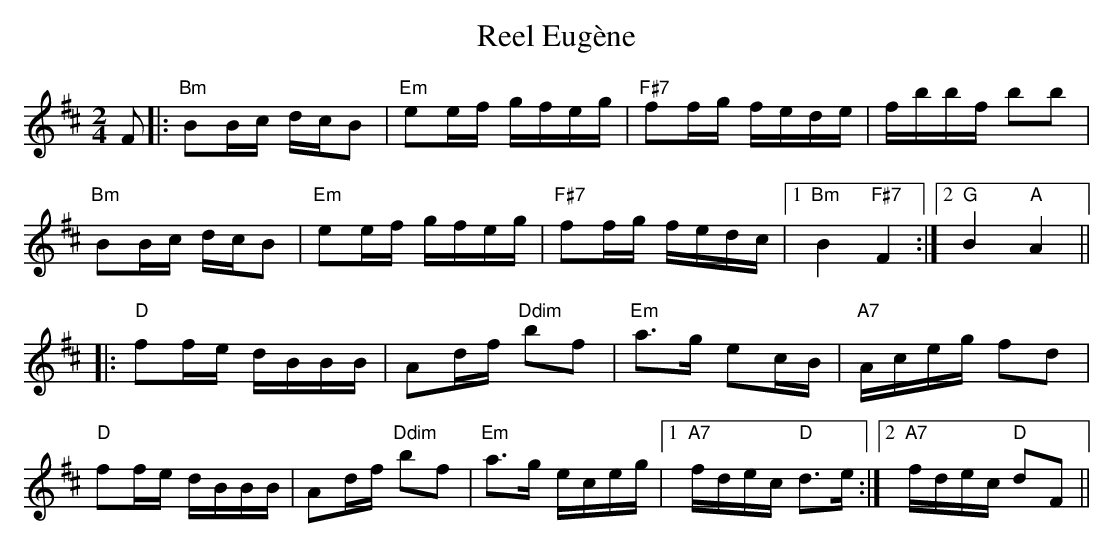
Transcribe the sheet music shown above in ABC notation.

X:1
T:Reel Eugène
M:2/4
L:1/8
K:Bmin
F|:"Bm"BB/c/ d/c/B|"Em"ee/f/ g/f/e/g/|"F#7"ff/g/ f/e/d/e/|f/b/b/f/ bb|
"Bm"BB/c/ d/c/B|"Em"ee/f/ g/f/e/g/|"F#7"ff/g/ f/e/d/c/|1 "Bm"B2 "F#7"F2:|2 "G"B2 "A"A2||
|:"D"ff/e/ d/B/B/B/|Ad/f/ "Ddim"bf|"Em"a>g ec/B/|"A7"A/c/e/g/ fd|
"D"ff/e/ d/B/B/B/|Ad/f/ "Ddim"bf|"Em"a>g e/c/e/g/|1"A7"f/d/e/c/ "D"d>e:|2 "A7"f/d/e/c/ "D"dF||
